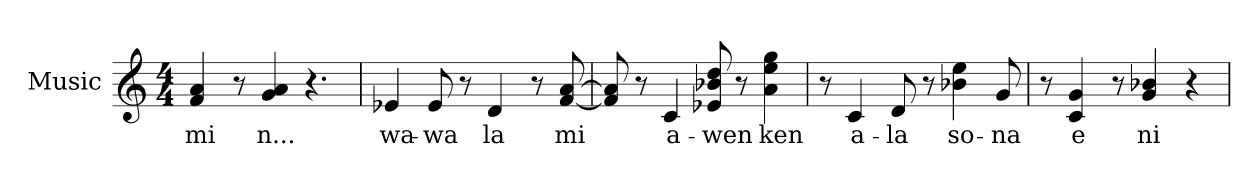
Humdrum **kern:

**kern	**text
*part1	*part1
*staff1	*staff1
*I"Music	*
*clefG2	*
*k[]	*
*M4/4	*
*MM240	*
=1	=1
4f 4a	mi
8r	.
4g 4a	n...
4.r	.
=2	=2
4e-	wa-
8e-	-wa
8r	.
4d	la
8r	.
[8f [8a	mi
=3	=3
8f] 8a]	.
8r	.
4c	a-
8e- 8b- 8dd	-wen
8r	.
4a 4ee 4gg	ken
=4	=4
8r	.
4c	a-
8d	-la
8r	.
4b- 4ee	so-
8g	-na
=5	=5
8r	.
4c 4g	e
8r	.
4g 4b-	ni
4r	.
=	=
*-	*-
